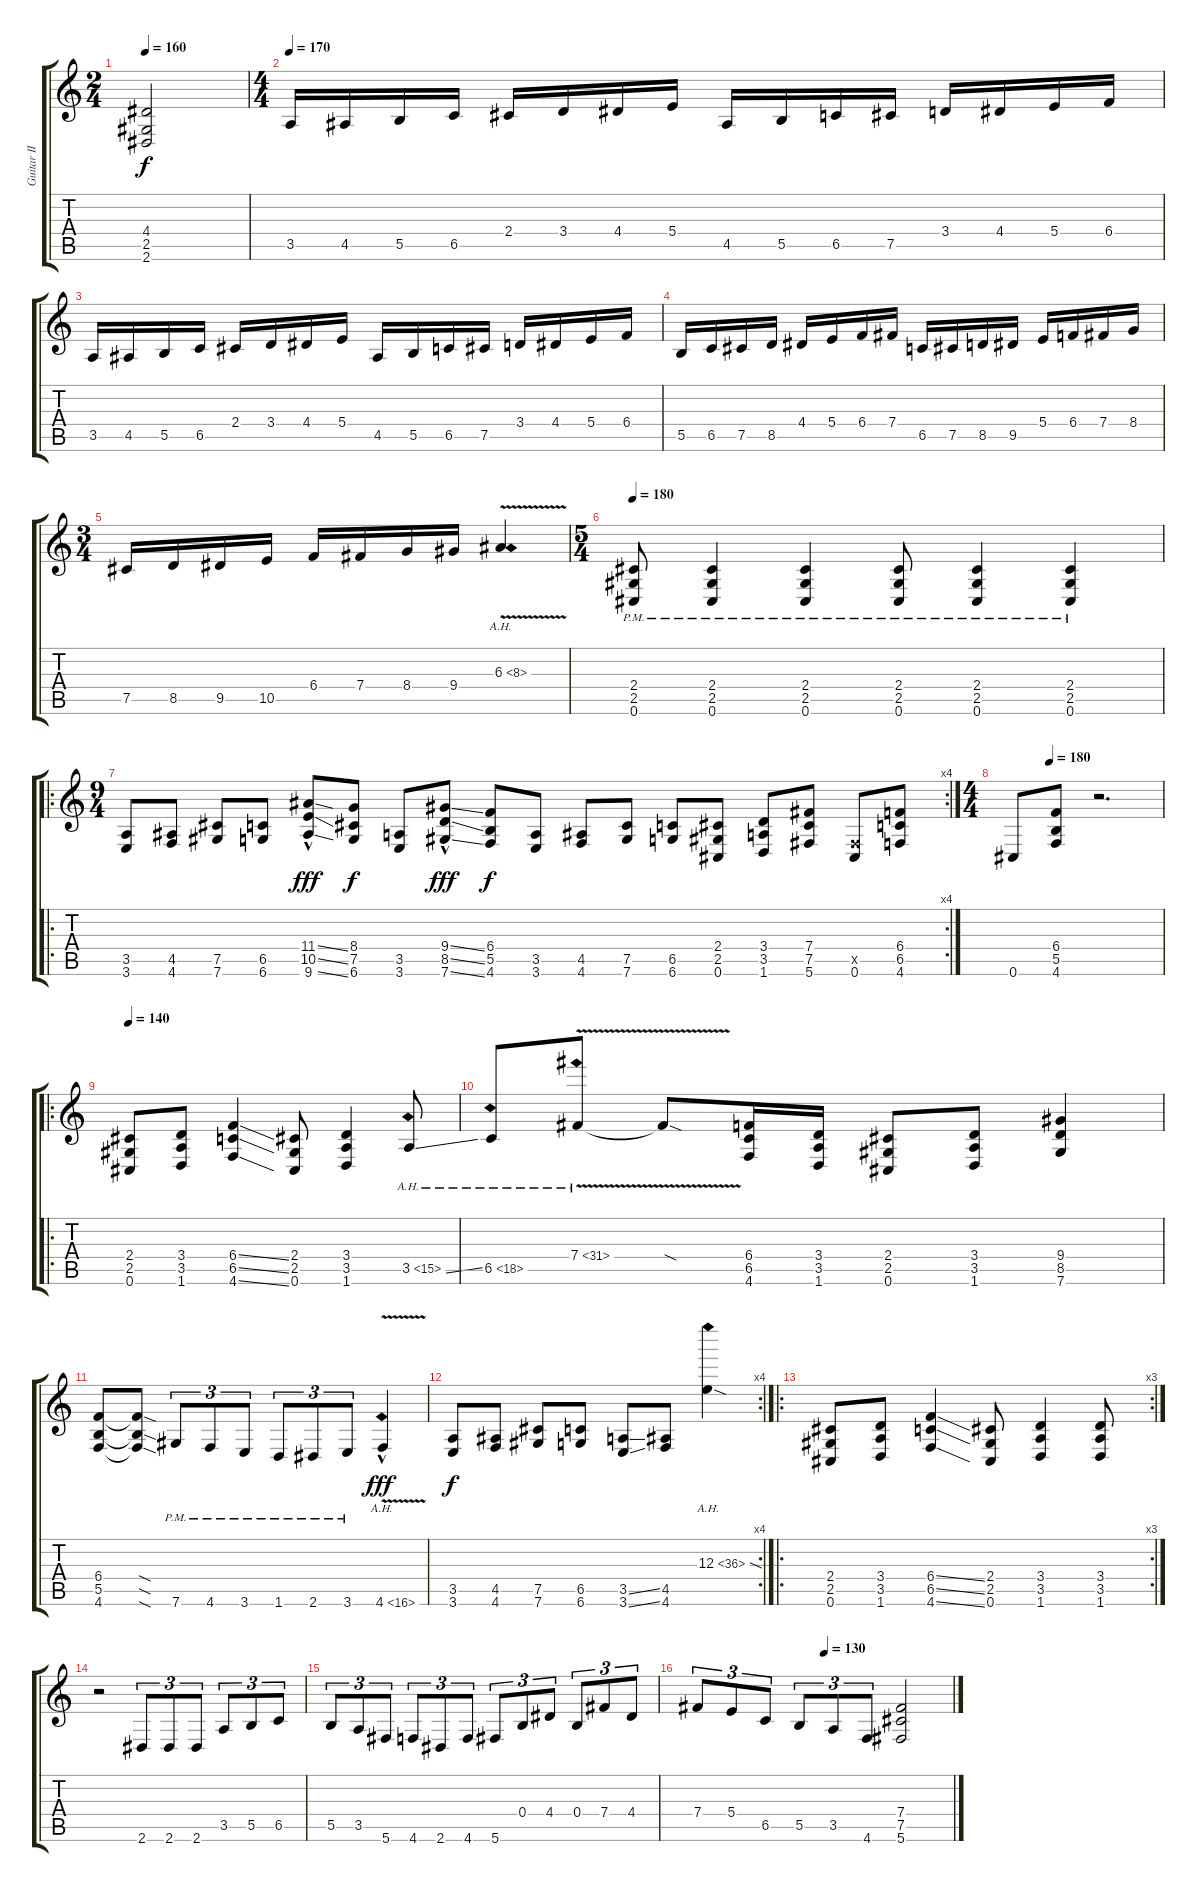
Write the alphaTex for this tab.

\track ("Guitar II" "Guitar II") {instrument overdrivenguitar}
\staff {score tabs}
\tuning (Db4 Ab3 E3 B2 Gb2 Db2) {hide}
\ts (2 4)
\tempo 160
\clef g2
\ks c
(4.4 2.5 2.6).2{dy f} |
\ts (4 4)
\tempo 170
3.5.16 4.5.16 5.5.16 6.5.16 2.4.16 3.4.16 4.4.16 5.4.16 4.5.16 5.5.16 6.5.16 7.5.16 3.4.16 4.4.16 5.4.16 6.4.16 |
3.5.16 4.5.16 5.5.16 6.5.16 2.4.16 3.4.16 4.4.16 5.4.16 4.5.16 5.5.16 6.5.16 7.5.16 3.4.16 4.4.16 5.4.16 6.4.16 |
5.5.16 6.5.16 7.5.16 8.5.16 4.4.16 5.4.16 6.4.16 7.4.16 6.5.16 7.5.16 8.5.16 9.5.16 5.4.16 6.4.16 7.4.16 8.4.16 |
\ts (3 4)
7.5.16 8.5.16 9.5.16 10.5.16 6.4.16 7.4.16 8.4.16 9.4.16 6.3{ah 2 v}.4 |
\ts (5 4)
\tempo 180
(2.4{pm} 2.5{pm} 0.6{pm}).8 (2.4{pm} 2.5{pm} 0.6{pm}).4 (2.4{pm} 2.5{pm} 0.6{pm}).4 (2.4{pm} 2.5{pm} 0.6{pm}).8 (2.4{pm} 2.5{pm} 0.6{pm}).4 (2.4{pm} 2.5{pm} 0.6{pm}).4 |
\ro
\rc 4
\ts (9 4)
(3.5 3.6).8 (4.5 4.6).8 (7.5 7.6).8 (6.5 6.6).8 (11.4{ss hac} 10.5{ss hac} 9.6{ss hac}).8{dy fff} (8.4 7.5 6.6).8{dy f} (3.5 3.6).8 (9.4{ss hac} 8.5{ss hac} 7.6{ss}).8{dy fff} (6.4 5.5 4.6).8{dy f} (3.5 3.6).8 (4.5 4.6).8 (7.5 7.6).8 (6.5 6.6).8 (2.4 2.5 0.6).8 (3.4 3.5 1.6).8 (7.4 7.5 5.6).8 (0.5{x} 0.6).8 (6.4 6.5 4.6).8 |
\ts (4 4)
\tempo (180 0.25)
0.6.8 (6.4 5.5 4.6).8 r.2{d} |
\ro
\tempo 140
(2.4 2.5 0.6).8{volume 13} (3.4 3.5 1.6).8 (6.4{ss} 6.5{ss} 4.6{ss}).4 (2.4 2.5 0.6).8 (3.4 3.5 1.6).4 3.5{ah 12 ss}.8 |
6.5{ah 12}.8 7.4{ah 24 v}.8 7.4{sod t}.8 (6.4 6.5 4.6).16 (3.4 3.5 1.6).16 (2.4 2.5 0.6).8 (3.4 3.5 1.6).8 (9.4 8.5 7.6).4 |
(6.4 5.5 4.6).8 (6.4{sod t} 5.5{sod t} 4.6{sod t}).8 7.6{pm}.8{tu (3 2)} 4.6{pm}.8{tu (3 2)} 3.6{pm}.8{tu (3 2)} 1.6{pm}.8{tu (3 2)} 2.6{pm}.8{tu (3 2)} 3.6{pm}.8{tu (3 2)} 4.6{ah 12 v hac}.4{dy fff} |
\rc 4
(3.5 3.6).8{dy f} (4.5 4.6).8 (7.5 7.6).8 (6.5 6.6).8 (3.5{ss} 3.6{ss}).8 (4.5 4.6).8 12.3{ah 24 sod}.4 |
\ro
\rc 3
(2.4 2.5 0.6).8 (3.4 3.5 1.6).8 (6.4{ss} 6.5{ss} 4.6{ss}).4 (2.4 2.5 0.6).8 (3.4 3.5 1.6).4 (3.4 3.5 1.6).8 |
r.2 2.6.8{tu (3 2) volume 7} 2.6.8{tu (3 2)} 2.6.8{tu (3 2)} 3.5.8{tu (3 2)} 5.5.8{tu (3 2)} 6.5.8{tu (3 2)} |
5.5.8{tu (3 2)} 3.5.8{tu (3 2)} 5.6.8{tu (3 2)} 4.6.8{tu (3 2)} 2.6.8{tu (3 2)} 4.6.8{tu (3 2)} 5.6.8{tu (3 2)} 0.4.8{tu (3 2)} 4.4.8{tu (3 2)} 0.4.8{tu (3 2)} 7.4.8{tu (3 2)} 4.4.8{tu (3 2)} |
\tempo (130 0.5)
7.4.8{tu (3 2)} 5.4.8{tu (3 2)} 6.5.8{tu (3 2)} 5.5.8{tu (3 2)} 3.5.8{tu (3 2)} 4.6.8{tu (3 2)} (7.4 7.5 5.6).2{volume 10}
